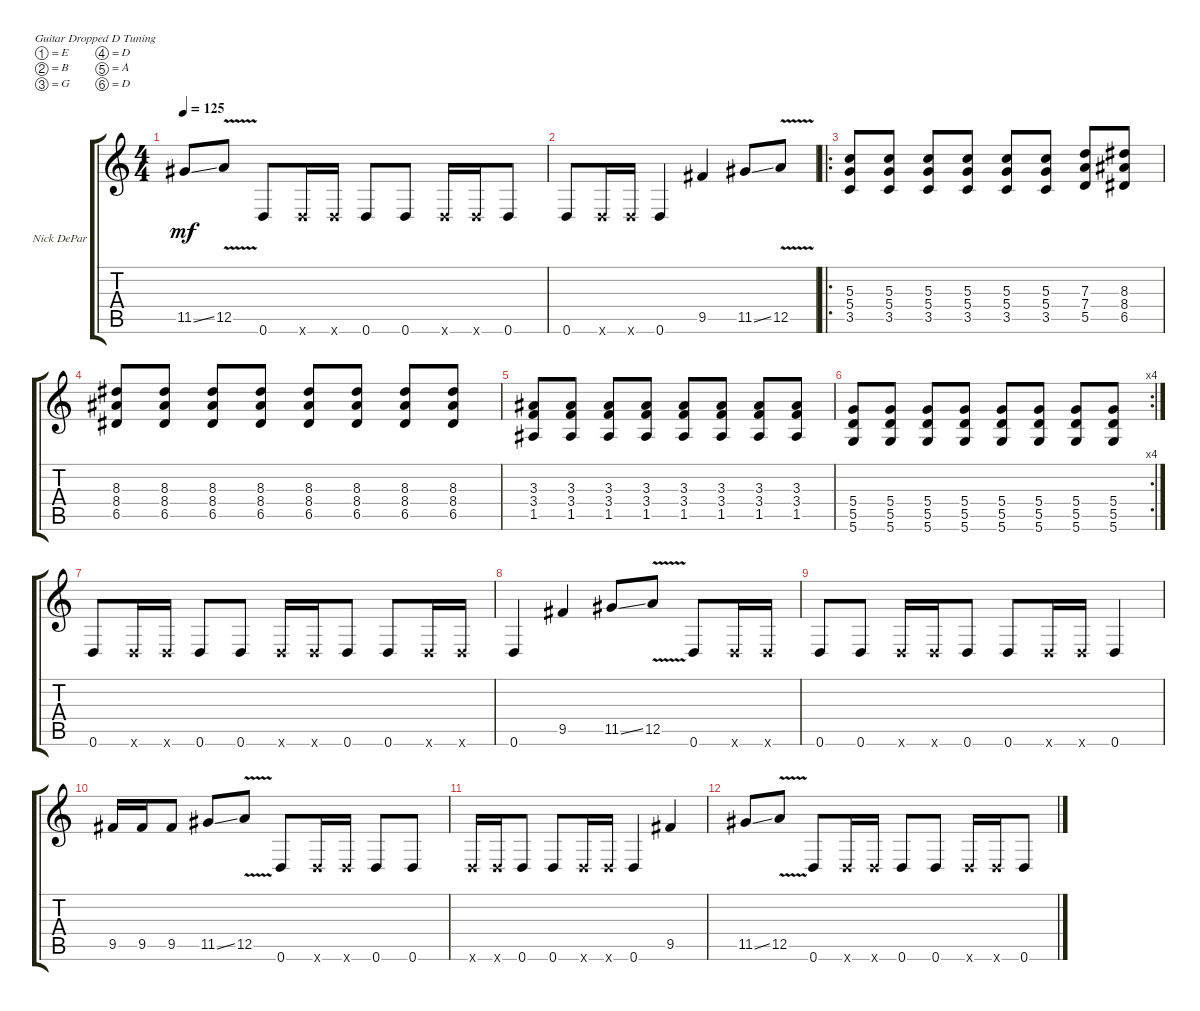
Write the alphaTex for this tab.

\defaultSystemsLayout 4
\bracketExtendMode groupsimilarinstruments
\firstSystemTrackNameOrientation horizontal
\otherSystemsTrackNameOrientation horizontal
\track ("Nick DePartee" "Nick DePar") {instrument distortionguitar}
\staff {score tabs}
\tuning (E4 B3 G3 D3 A2 D2)
\ts (4 4)
\tempo 125
\clef g2
\ks c
11.5{ss}.8{dy mf} 12.5{v}.8 0.6.8 0.6{x}.16 0.6{x}.16 0.6.8 0.6.8 0.6{x}.16 0.6{x}.16 0.6.8 |
0.6.8 0.6{x}.16 0.6{x}.16 0.6.4 9.5.4 11.5{ss}.8 12.5{v}.8 |
\ro
(3.5 5.4 5.3).8 (3.5 5.4 5.3).8 (3.5 5.4 5.3).8 (3.5 5.4 5.3).8 (3.5 5.4 5.3).8 (3.5 5.4 5.3).8 (5.5 7.4 7.3).8 (6.5 8.3 8.4).8 |
(6.5 8.3 8.4).8 (6.5 8.3 8.4).8 (6.5 8.3 8.4).8 (6.5 8.3 8.4).8 (6.5 8.3 8.4).8 (6.5 8.3 8.4).8 (6.5 8.3 8.4).8 (6.5 8.3 8.4).8 |
(1.5 3.4 3.3).8 (1.5 3.4 3.3).8 (1.5 3.4 3.3).8 (1.5 3.4 3.3).8 (1.5 3.4 3.3).8 (1.5 3.4 3.3).8 (1.5 3.4 3.3).8 (1.5 3.4 3.3).8 |
\rc 4
(5.5 5.4 5.6).8 (5.5 5.4 5.6).8 (5.5 5.4 5.6).8 (5.5 5.4 5.6).8 (5.5 5.4 5.6).8 (5.5 5.4 5.6).8 (5.5 5.4 5.6).8 (5.5 5.4 5.6).8 |
0.6.8 0.6{x}.16 0.6{x}.16 0.6.8 0.6.8 0.6{x}.16 0.6{x}.16 0.6.8 0.6.8 0.6{x}.16 0.6{x}.16 |
0.6.4 9.5.4 11.5{ss}.8 12.5{v}.8 0.6.8 0.6{x}.16 0.6{x}.16 |
0.6.8 0.6.8 0.6{x}.16 0.6{x}.16 0.6.8 0.6.8 0.6{x}.16 0.6{x}.16 0.6.4 |
9.5.16 9.5.16 9.5.8 11.5{ss}.8 12.5{v}.8 0.6.8 0.6{x}.16 0.6{x}.16 0.6.8 0.6.8 |
0.6{x}.16 0.6{x}.16 0.6.8 0.6.8 0.6{x}.16 0.6{x}.16 0.6.4 9.5.4 |
11.5{ss}.8 12.5{v}.8 0.6.8 0.6{x}.16 0.6{x}.16 0.6.8 0.6.8 0.6{x}.16 0.6{x}.16 0.6.8
